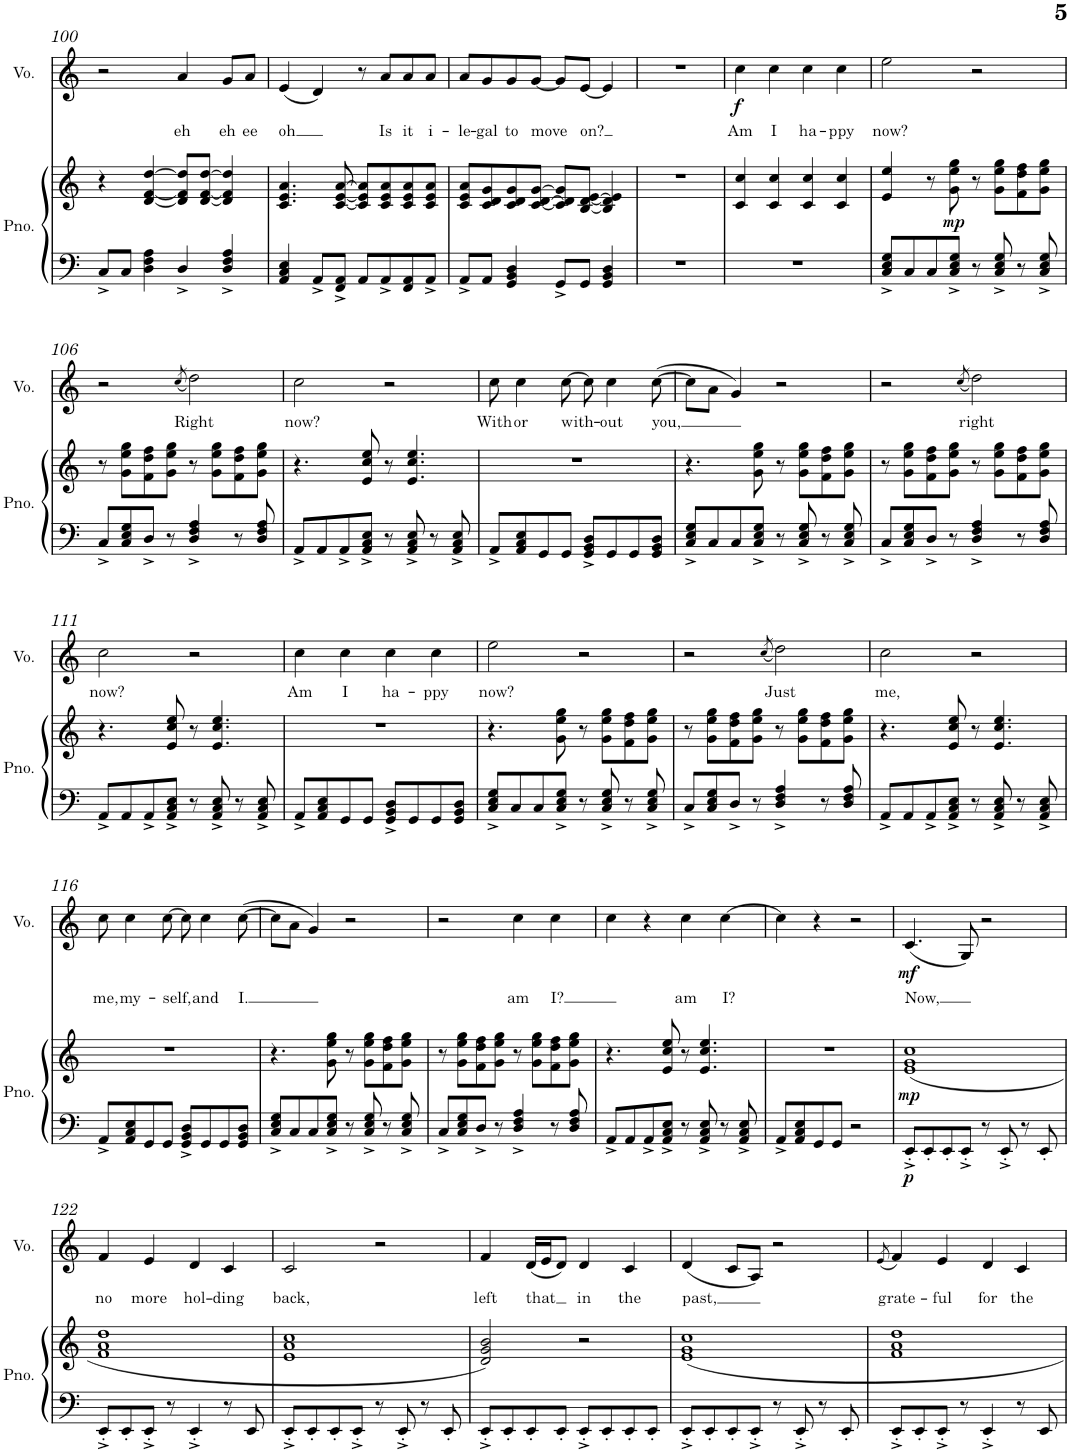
**kern	**kern	**dynam	**kern	**text	**dynam
*part2	*part2	*part2	*part1	*part1	*part1
*staff3	*staff2	*staff2/3	*staff1	*staff1	*staff1
*I"Piano	*	*	*I"Voice	*	*
*I'Pno.	*	*	*I'Vo.	*	*
!!LO:PB:g=z
*clefF4	*clefG2	*	*clefG2	*	*
*k[]	*k[]	*	*k[]	*	*
*M4/4	*M4/4	*	*M4/4	*	*
=100	=100	=100	=100	=100	=100
8C^/L	4r	.	2r	.	.
8C/J	.	.	.	.	.
4D\ 4F\ 4A\	[4d/ [4f/ [4dd/	.	.	.	.
!	!	!	!	!LO:LY:b	!
4D^/	8d/] 8f/] 8dd/]L	.	4a/	eh	.
.	[8d/ [8f/ [8dd/J	.	.	.	.
!	!	!	!	!LO:LY:b	!
4D/^ 4F/^ 4A/^	4d/] 4f/] 4dd/]	.	8g/L	eh	.
!	!	!	!	!LO:LY:b	!
.	.	.	8a/J	ee	.
=101	=101	=101	=101	=101	=101
!	!	!	!	!LO:LY:b	!
4AA/ 4C/ 4E/	4.c/ 4.e/ 4.a/	.	(4e/	oh	.
8AA^/L	.	.	4d/)	.	.
8FF/^ 8AA/^J	[8c/ [8e/ [8a/	.	.	.	.
8AA/L	8c/] 8e/] 8a/]L	.	8r	.	.
!	!	!	!	!LO:LY:b	!
8AA^/	8c/ 8e/ 8a/	.	8a/L	Is	.
!	!	!	!	!LO:LY:b	!
8FF/ 8AA/	8c/ 8e/ 8a/	.	8a/	it	.
!	!	!	!	!LO:LY:b	!
8AA^/J	8c/ 8e/ 8a/J	.	8a/J	i-	.
=102	=102	=102	=102	=102	=102
!	!	!	!	!LO:LY:b	!
8AA^/L	8c/ 8e/ 8a/L	.	8a/L	-le-	.
!	!	!	!	!LO:LY:b	!
8AA/J	8c/ 8d/ 8g/	.	8g/	-gal	.
!	!	!	!	!LO:LY:b	!
4GG/ 4BB/ 4D/	8c/ 8d/ 8g/	.	8g/	to	.
!	!	!	!	!LO:LY:b	!
.	[8c/ [8d/ [8g/J	.	[8g/J	move	.
8GG^/L	8c/] 8d/] 8g/]L	.	8g/L]	.	.
!	!	!	!	!LO:LY:b	!
8GG/J	[8B/ [8d/ [8e/J	.	[8e/J	on?	.
4GG/ 4BB/ 4D/	4B/] 4d/] 4e/]	.	4e/]	.	.
=103	=103	=103	=103	=103	=103
1r	1r	.	1r	.	.
=104	=104	=104	=104	=104	=104
!	!	!	!	!LO:LY:b	!LO:DY:b
1r	4c/ 4cc/	.	4cc\	Am	f
!	!	!	!	!LO:LY:b	!
.	4c/ 4cc/	.	4cc\	I	.
!	!	!	!	!LO:LY:b	!
.	4c/ 4cc/	.	4cc\	ha-	.
!	!	!	!	!LO:LY:b	!
.	4c/ 4cc/	.	4cc\	-ppy	.
=105	=105	=105	=105	=105	=105
!	!	!	!	!LO:LY:b	!
8C/^ 8E/^ 8G/^L	4e/ 4ee/	.	2ee\	now?	.
8C/	.	.	.	.	.
8C/	8r	.	.	.	.
!	!	!LO:DY:b	!	!	!
8C/^ 8E/^ 8G/^J	8g\ 8ee\ 8gg\	mp	.	.	.
8r	8r	.	2r	.	.
8C/^ 8E/^ 8G/^	8g\ 8ee\ 8gg\L	.	.	.	.
8r	8f\ 8dd\ 8ff\	.	.	.	.
8C/^ 8E/^ 8G/^	8g\ 8ee\ 8gg\J	.	.	.	.
!!LO:LB:g=z
=106	=106	=106	=106	=106	=106
8C^/L	8r	.	2r	.	.
8C/ 8E/ 8G/	8g\ 8ee\ 8gg\L	.	.	.	.
8D^/J	8f\ 8dd\ 8ff\	.	.	.	.
8r	8g\ 8ee\ 8gg\J	.	.	.	.
.	.	.	(8qcc/	.	.
!	!	!	!	!LO:LY:b	!
4D/^ 4F/^ 4A/^	8r	.	2dd\)	Right	.
.	8g\ 8ee\ 8gg\L	.	.	.	.
8r	8f\ 8dd\ 8ff\	.	.	.	.
8D/ 8F/ 8A/	8g\ 8ee\ 8gg\J	.	.	.	.
=107	=107	=107	=107	=107	=107
!	!	!	!	!LO:LY:b	!
8AA^/L	4.r	.	2cc\	now?	.
8AA/	.	.	.	.	.
8AA^/	.	.	.	.	.
8AA/^ 8C/^ 8E/^J	8e/ 8cc/ 8ee/	.	.	.	.
8r	8r	.	2r	.	.
8AA/^ 8C/^ 8E/^	4.e/ 4.cc/ 4.ee/	.	.	.	.
8r	.	.	.	.	.
8AA/^ 8C/^ 8E/^	.	.	.	.	.
=108	=108	=108	=108	=108	=108
!	!	!	!	!LO:LY:b	!
8AA^/L	1r	.	8cc\	With	.
!	!	!	!	!LO:LY:b	!
8AA/ 8C/ 8E/	.	.	4cc\	or	.
8GG/	.	.	.	.	.
!	!	!	!	!LO:LY:b	!
8GG/J	.	.	[8cc\	with-	.
8GG/^ 8BB/^ 8D/^L	.	.	8cc\]	.	.
!	!	!	!	!LO:LY:b	!
8GG/	.	.	4cc\	-out	.
8GG/	.	.	.	.	.
!	!	!	!	!LO:LY:b	!
8GG/ 8BB/ 8D/J	.	.	([8cc\	you,	.
=109	=109	=109	=109	=109	=109
8C/^ 8E/^ 8G/^L	4.r	.	8cc\L]	.	.
8C/	.	.	8a\J	.	.
8C/	.	.	4g/)	.	.
8C/^ 8E/^ 8G/^J	8g\ 8ee\ 8gg\	.	.	.	.
8r	8r	.	2r	.	.
8C/^ 8E/^ 8G/^	8g\ 8ee\ 8gg\L	.	.	.	.
8r	8f\ 8dd\ 8ff\	.	.	.	.
8C/^ 8E/^ 8G/^	8g\ 8ee\ 8gg\J	.	.	.	.
=110	=110	=110	=110	=110	=110
8C^/L	8r	.	2r	.	.
8C/ 8E/ 8G/	8g\ 8ee\ 8gg\L	.	.	.	.
8D^/J	8f\ 8dd\ 8ff\	.	.	.	.
8r	8g\ 8ee\ 8gg\J	.	.	.	.
.	.	.	(8qcc/	.	.
!	!	!	!	!LO:LY:b	!
4D/^ 4F/^ 4A/^	8r	.	2dd\)	right	.
.	8g\ 8ee\ 8gg\L	.	.	.	.
8r	8f\ 8dd\ 8ff\	.	.	.	.
8D/ 8F/ 8A/	8g\ 8ee\ 8gg\J	.	.	.	.
!!LO:LB:g=z
=111	=111	=111	=111	=111	=111
!	!	!	!	!LO:LY:b	!
8AA^/L	4.r	.	2cc\	now?	.
8AA/	.	.	.	.	.
8AA^/	.	.	.	.	.
8AA/^ 8C/^ 8E/^J	8e/ 8cc/ 8ee/	.	.	.	.
8r	8r	.	2r	.	.
8AA/^ 8C/^ 8E/^	4.e/ 4.cc/ 4.ee/	.	.	.	.
8r	.	.	.	.	.
8AA/^ 8C/^ 8E/^	.	.	.	.	.
=112	=112	=112	=112	=112	=112
!	!	!	!	!LO:LY:b	!
8AA^/L	1r	.	4cc\	Am	.
8AA/ 8C/ 8E/	.	.	.	.	.
!	!	!	!	!LO:LY:b	!
8GG/	.	.	4cc\	I	.
8GG/J	.	.	.	.	.
!	!	!	!	!LO:LY:b	!
8GG/^ 8BB/^ 8D/^L	.	.	4cc\	ha-	.
8GG/	.	.	.	.	.
!	!	!	!	!LO:LY:b	!
8GG/	.	.	4cc\	-ppy	.
8GG/ 8BB/ 8D/J	.	.	.	.	.
=113	=113	=113	=113	=113	=113
!	!	!	!	!LO:LY:b	!
8C/^ 8E/^ 8G/^L	4.r	.	2ee\	now?	.
8C/	.	.	.	.	.
8C/	.	.	.	.	.
8C/^ 8E/^ 8G/^J	8g\ 8ee\ 8gg\	.	.	.	.
8r	8r	.	2r	.	.
8C/^ 8E/^ 8G/^	8g\ 8ee\ 8gg\L	.	.	.	.
8r	8f\ 8dd\ 8ff\	.	.	.	.
8C/^ 8E/^ 8G/^	8g\ 8ee\ 8gg\J	.	.	.	.
=114	=114	=114	=114	=114	=114
8C^/L	8r	.	2r	.	.
8C/ 8E/ 8G/	8g\ 8ee\ 8gg\L	.	.	.	.
8D^/J	8f\ 8dd\ 8ff\	.	.	.	.
8r	8g\ 8ee\ 8gg\J	.	.	.	.
.	.	.	(8qcc/	.	.
!	!	!	!	!LO:LY:b	!
4D/^ 4F/^ 4A/^	8r	.	2dd\)	Just	.
.	8g\ 8ee\ 8gg\L	.	.	.	.
8r	8f\ 8dd\ 8ff\	.	.	.	.
8D/ 8F/ 8A/	8g\ 8ee\ 8gg\J	.	.	.	.
=115	=115	=115	=115	=115	=115
!	!	!	!	!LO:LY:b	!
8AA^/L	4.r	.	2cc\	me,	.
8AA/	.	.	.	.	.
8AA^/	.	.	.	.	.
8AA/^ 8C/^ 8E/^J	8e/ 8cc/ 8ee/	.	.	.	.
8r	8r	.	2r	.	.
8AA/^ 8C/^ 8E/^	4.e/ 4.cc/ 4.ee/	.	.	.	.
8r	.	.	.	.	.
8AA/^ 8C/^ 8E/^	.	.	.	.	.
!!LO:LB:g=z
=116	=116	=116	=116	=116	=116
!	!	!	!	!LO:LY:b	!
8AA^/L	1r	.	8cc\	me,	.
!	!	!	!	!LO:LY:b	!
8AA/ 8C/ 8E/	.	.	4cc\	my-	.
8GG/	.	.	.	.	.
!	!	!	!	!LO:LY:b	!
8GG/J	.	.	[8cc\	-self,	.
8GG/^ 8BB/^ 8D/^L	.	.	8cc\]	.	.
!	!	!	!	!LO:LY:b	!
8GG/	.	.	4cc\	and	.
8GG/	.	.	.	.	.
!	!	!	!	!LO:LY:b	!
8GG/ 8BB/ 8D/J	.	.	([8cc\	I.	.
=117	=117	=117	=117	=117	=117
8C/^ 8E/^ 8G/^L	4.r	.	8cc\L]	.	.
8C/	.	.	8a\J	.	.
8C/	.	.	4g/)	.	.
8C/^ 8E/^ 8G/^J	8g\ 8ee\ 8gg\	.	.	.	.
8r	8r	.	2r	.	.
8C/^ 8E/^ 8G/^	8g\ 8ee\ 8gg\L	.	.	.	.
8r	8f\ 8dd\ 8ff\	.	.	.	.
8C/^ 8E/^ 8G/^	8g\ 8ee\ 8gg\J	.	.	.	.
=118	=118	=118	=118	=118	=118
8C^/L	8r	.	2r	.	.
8C/ 8E/ 8G/	8g\ 8ee\ 8gg\L	.	.	.	.
8D^/J	8f\ 8dd\ 8ff\	.	.	.	.
8r	8g\ 8ee\ 8gg\J	.	.	.	.
!	!	!	!	!LO:LY:b	!
4D/^ 4F/^ 4A/^	8r	.	4cc\	am	.
.	8g\ 8ee\ 8gg\L	.	.	.	.
!	!	!	!	!LO:LY:b	!
8r	8f\ 8dd\ 8ff\	.	4cc\	I?	.
8D/ 8F/ 8A/	8g\ 8ee\ 8gg\J	.	.	.	.
=119	=119	=119	=119	=119	=119
8AA^/L	4.r	.	4cc\	.	.
8AA/	.	.	.	.	.
8AA^/	.	.	4r	.	.
8AA/^ 8C/^ 8E/^J	8e/ 8cc/ 8ee/	.	.	.	.
!	!	!	!	!LO:LY:b	!
8r	8r	.	4cc\	am	.
8AA/^ 8C/^ 8E/^	4.e/ 4.cc/ 4.ee/	.	.	.	.
!	!	!	!	!LO:LY:b	!
8r	.	.	[4cc\	I?	.
8AA/^ 8C/^ 8E/^	.	.	.	.	.
=120	=120	=120	=120	=120	=120
8AA^/L	1r	.	4cc\]	.	.
8AA/ 8C/ 8E/	.	.	.	.	.
8GG/	.	.	4r	.	.
8GG/J	.	.	.	.	.
2r	.	.	2r	.	.
=121	=121	=121	=121	=121	=121
!	!	!LO:DY:b=2	!	!LO:LY:b	!
!	!	!LO:DY:n=1:b	!	!	!LO:DY:b
8EE'^/L	(1e 1g 1cc	p mp	(4.c/	Now,	mf
8EE'/	.	.	.	.	.
8EE'/	.	.	.	.	.
8EE'^/J	.	.	8G/)	.	.
8r	.	.	2r	.	.
8EE'^/	.	.	.	.	.
8r	.	.	.	.	.
8EE'/	.	.	.	.	.
!!LO:LB:g=z
=122	=122	=122	=122	=122	=122
!	!	!	!	!LO:LY:b	!
8EE'^/L	1f 1a 1dd	.	4f/	no	.
8EE'/	.	.	.	.	.
!	!	!	!	!LO:LY:b	!
8EE'^/J	.	.	4e/	more	.
8r	.	.	.	.	.
!	!	!	!	!LO:LY:b	!
4EE'^/	.	.	4d/	hol-	.
!	!	!	!	!LO:LY:b	!
8r	.	.	4c/	-ding	.
8EE/	.	.	.	.	.
=123	=123	=123	=123	=123	=123
!	!	!	!	!LO:LY:b	!
8EE'^/L	1e 1a 1cc	.	2c/	back,	.
8EE'/	.	.	.	.	.
8EE'/	.	.	.	.	.
8EE'^/J	.	.	.	.	.
8r	.	.	2r	.	.
8EE'^/	.	.	.	.	.
8r	.	.	.	.	.
8EE'/	.	.	.	.	.
=124	=124	=124	=124	=124	=124
!	!	!	!	!LO:LY:b	!
8EE'^/L	2d/ 2g/ 2b/)	.	4f/	left	.
8EE'/	.	.	.	.	.
!	!	!	!	!LO:LY:b	!
8EE'/	.	.	(16d/LL	that	.
.	.	.	16e/J	.	.
8EE'/J	.	.	8d/J)	.	.
!	!	!	!	!LO:LY:b	!
8EE'^/L	2r	.	4d/	in	.
8EE'/	.	.	.	.	.
!	!	!	!	!LO:LY:b	!
8EE'/	.	.	4c/	the	.
8EE'/J	.	.	.	.	.
=125	=125	=125	=125	=125	=125
!	!	!	!	!LO:LY:b	!
8EE'^/L	1e 1g 1cc	.	(4d/	past,	.
8EE'/	.	.	.	.	.
8EE'/	.	.	8c/L	.	.
8EE'^/J	.	.	8A/J)	.	.
8r	.	.	2r	.	.
8EE'^/	.	.	.	.	.
8r	.	.	.	.	.
8EE'/	.	.	.	.	.
=126	=126	=126	=126	=126	=126
.	.	.	(8qe/	.	.
!	!	!	!	!LO:LY:b	!
8EE'^/L	1f 1a 1dd	.	4f/)	grate-	.
8EE'/	.	.	.	.	.
!	!	!	!	!LO:LY:b	!
8EE'^/J	.	.	4e/	-ful	.
8r	.	.	.	.	.
!	!	!	!	!LO:LY:b	!
4EE'^/	.	.	4d/	for	.
!	!	!	!	!LO:LY:b	!
8r	.	.	4c/	the	.
8EE/	.	.	.	.	.
=	=	=	=	=	=
*-	*-	*-	*-	*-	*-
